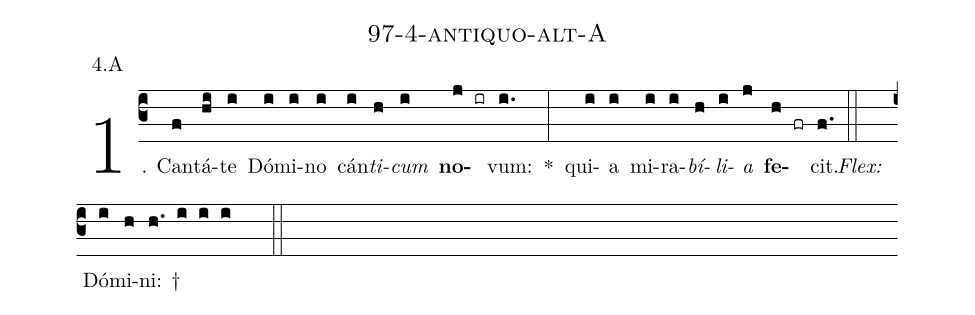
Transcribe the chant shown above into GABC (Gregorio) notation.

name: 97-4-antiquo-alt-A;
annotation: 4.A;
%%
(c3)1. Can(f)tá(hi)te(i) Dó(i)mi(i)no(i) cán(i)<i>ti</i>(h)<i>cum</i>(i) <b>no</b>(j ir)vum:(i.) *(:) qui(i)a(i) mi(i)ra(i)<i>bí</i>(h)<i>li</i>(i)<i>a</i>(j) <b>fe</b>(h fr)cit.(f.) (::)
<i>Flex:</i>()  Dó(i)mi(h)ni: †(h. i i i  ::)
